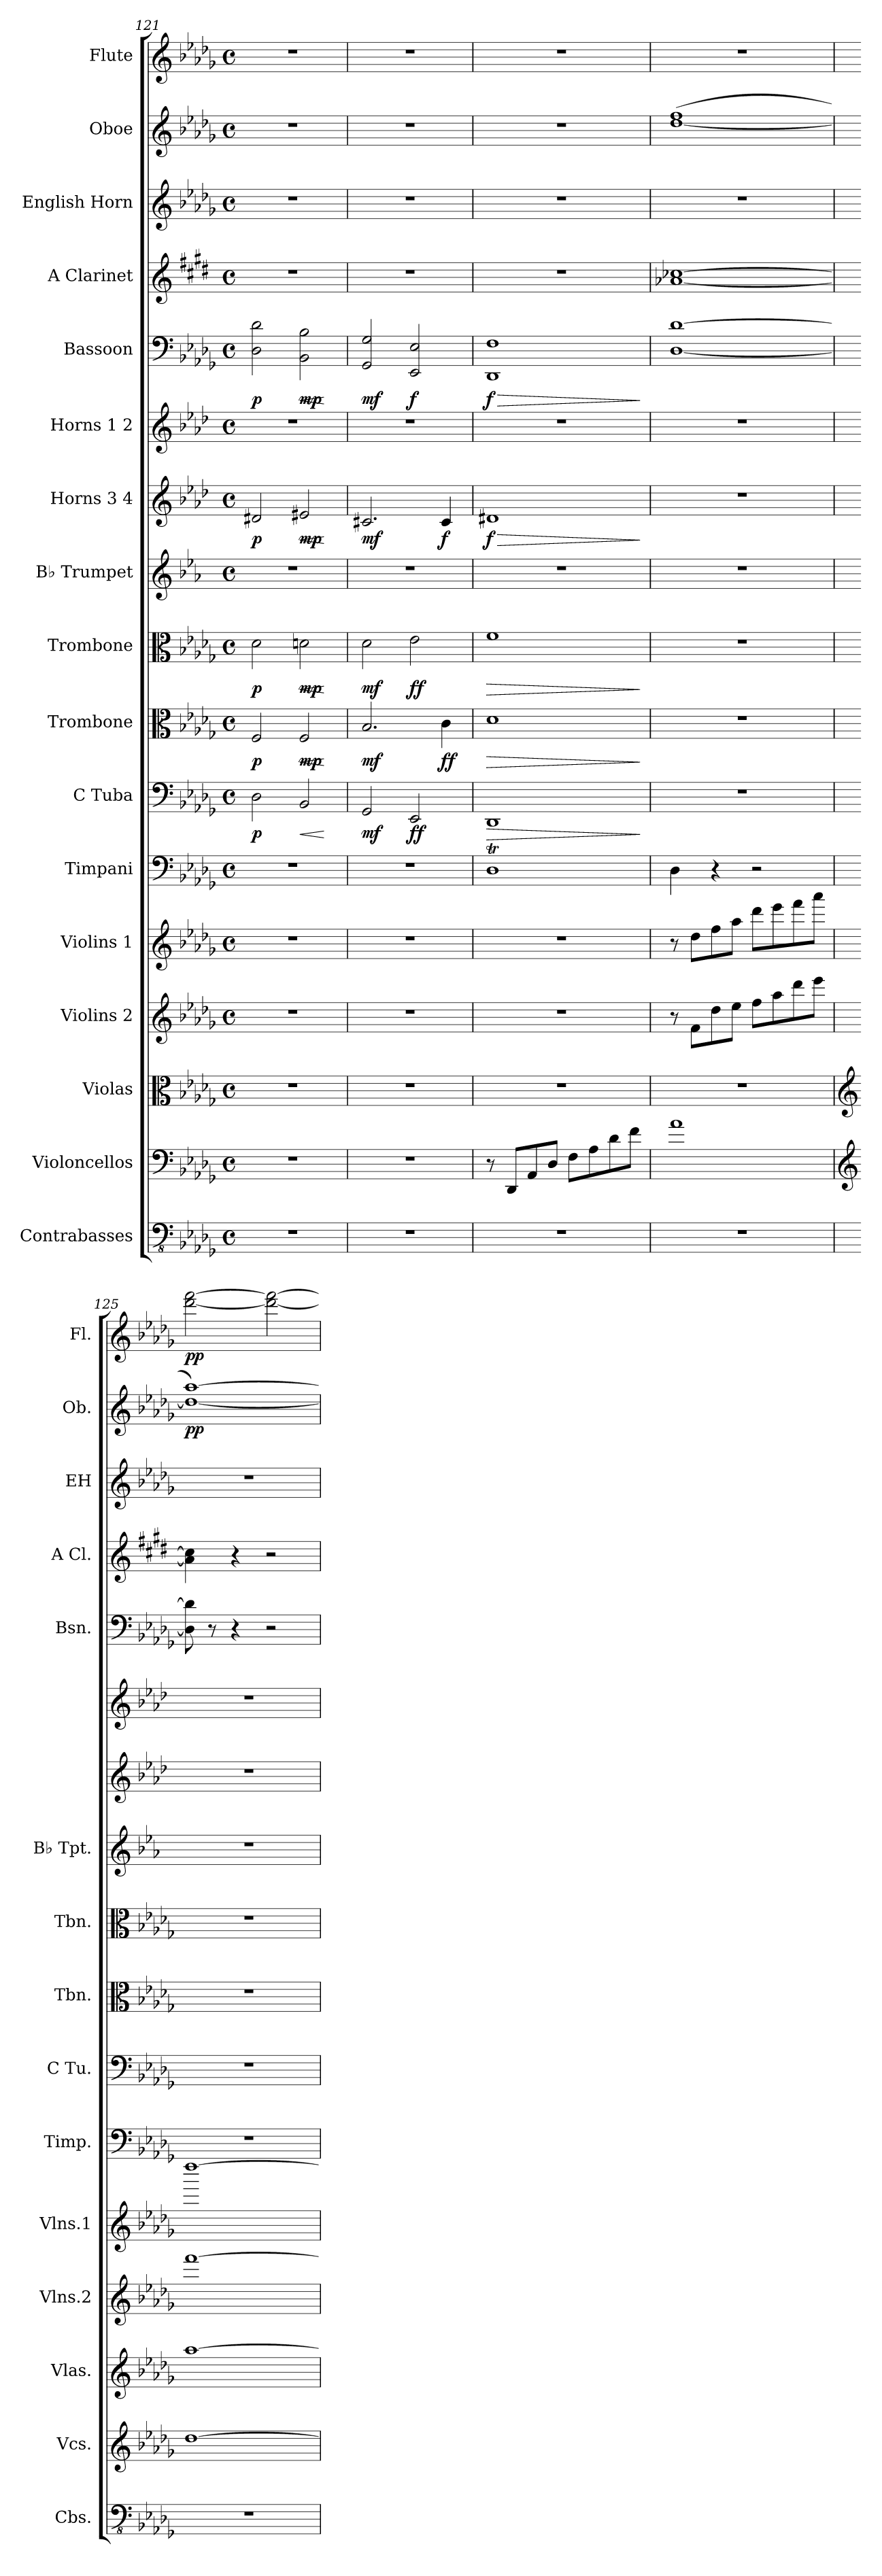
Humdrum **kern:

**kern	**kern	**kern	**kern	**kern	**kern	**kern	**dynam	**kern	**dynam	**kern	**dynam	**kern	**kern	**dynam	**kern	**kern	**dynam	**kern	**dynam	**kern	**kern	**dynam	**kern	**dynam
*part17	*part16	*part15	*part14	*part13	*part12	*part11	*part11	*part10	*part10	*part9	*part9	*part8	*part7	*part7	*part6	*part5	*part5	*part4	*part4	*part3	*part2	*part2	*part1	*part1
*staff17	*staff16	*staff15	*staff14	*staff13	*staff12	*staff11	*staff11	*staff10	*staff10	*staff9	*staff9	*staff8	*staff7	*staff7	*staff6	*staff5	*staff5	*staff4	*staff4	*staff3	*staff2	*staff2	*staff1	*staff1
*I"Contrabasses	*I"Violoncellos	*I"Violas	*I"Violins 2	*I"Violins 1	*I"Timpani	*I"C Tuba	*	*I"Trombone	*	*I"Trombone	*	*I"B♭ Trumpet	*I"Horns 3 4	*	*I"Horns 1 2	*I"Bassoon	*	*I"A Clarinet	*	*I"English Horn	*I"Oboe	*	*I"Flute	*
*I'Cbs.	*I'Vcs.	*I'Vlas.	*I'Vlns.2	*I'Vlns.1	*I'Timp.	*I'C Tu.	*	*I'Tbn.	*	*I'Tbn.	*	*I'B♭ Tpt.	*	*	*	*I'Bsn.	*	*I'A Cl.	*	*I'EH	*I'Ob.	*	*I'Fl.	*
*clefFv4	*clefF4	*clefC3	*clefG2	*clefG2	*clefF4	*clefF4	*	*clefC3	*	*clefC3	*	*clefG2	*clefG2	*	*clefG2	*clefF4	*	*clefG2	*	*clefG2	*clefG2	*	*clefG2	*
*	*	*	*	*	*	*	*	*	*	*	*	*ITrd1c2	*ITrd4c7	*	*ITrd4c7	*	*	*ITrd2c3	*	*	*	*	*	*
*k[b-e-a-d-g-]	*k[b-e-a-d-g-]	*k[b-e-a-d-g-]	*k[b-e-a-d-g-]	*k[b-e-a-d-g-]	*k[b-e-a-d-g-]	*k[b-e-a-d-g-]	*	*k[b-e-a-d-g-]	*	*k[b-e-a-d-g-]	*	*k[b-e-a-d-g-]	*k[b-e-a-d-g-]	*	*k[b-e-a-d-g-]	*k[b-e-a-d-g-]	*	*k[f#c#g#d#a#e#b#]	*	*k[b-e-a-d-g-]	*k[b-e-a-d-g-]	*	*k[b-e-a-d-g-]	*
*M4/4	*M4/4	*M4/4	*M4/4	*M4/4	*M4/4	*M4/4	*	*M4/4	*	*M4/4	*	*M4/4	*M4/4	*	*M4/4	*M4/4	*	*M4/4	*	*M4/4	*M4/4	*	*M4/4	*
*met(c)	*met(c)	*met(c)	*met(c)	*met(c)	*met(c)	*met(c)	*	*met(c)	*	*met(c)	*	*met(c)	*met(c)	*	*met(c)	*met(c)	*	*met(c)	*	*met(c)	*met(c)	*	*met(c)	*
=121	=121	=121	=121	=121	=121	=121	=121	=121	=121	=121	=121	=121	=121	=121	=121	=121	=121	=121	=121	=121	=121	=121	=121	=121
!	!	!	!	!	!	!	!LO:DY:b	!	!LO:DY:b	!	!LO:DY:b	!	!	!LO:DY:b	!	!	!LO:DY:b	!	!	!	!	!	!	!
1r	1r	1r	1r	1r	1r	2D-\	p	2F/	p	2d-\	p	1r	2G#X/	p	1r	2D-\ 2d-\	p	1r	.	1r	1r	.	1r	.
!	!	!	!	!	!	!	!LO:HP:b	!	!LO:HP:b	!	!LO:HP:b	!	!	!LO:HP:b	!	!	!LO:HP:b	!	!	!	!	!	!	!
!	!	!	!	!	!	!	!LO:DY:n=1:b	!	!	!	!	!	!	!	!	!	!	!	!	!	!	!	!	!
!	!	!	!	!	!	!	!LO:DY:n=2:b	!	!LO:DY:n=1:b	!	!LO:DY:n=1:b	!	!	!LO:DY:n=1:b	!	!	!LO:DY:n=1:b	!	!	!	!	!	!	!
.	.	.	.	.	.	2BB-/	< mp mp	2F/	< mp	2dn\	< mp	.	2A#X/	< mp	.	2BB-\ 2B-\	< mp	.	.	.	.	.	.	.
.	.	.	.	.	.	.	[	.	[	.	[	.	.	[	.	.	[	.	.	.	.	.	.	.
=122	=122	=122	=122	=122	=122	=122	=122	=122	=122	=122	=122	=122	=122	=122	=122	=122	=122	=122	=122	=122	=122	=122	=122	=122
!	!	!	!	!	!	!	!LO:DY:b	!	!LO:DY:b	!	!LO:DY:b	!	!	!LO:DY:b	!	!	!LO:DY:b	!	!	!	!	!	!	!
1r	1r	1r	1r	1r	1r	2GG-/	mf	2.B-/	mf	2d-\	mf	1r	2.F#X/	mf	1r	2GG-/ 2G-/	mf	1r	.	1r	1r	.	1r	.
!	!	!	!	!	!	!	!LO:DY:b	!	!	!	!	!	!	!	!	!	!	!	!	!	!	!	!	!
!	!	!	!	!	!	!	!LO:DY:n=1:b	!	!	!	!LO:DY:b	!	!	!	!	!	!	!	!	!	!	!	!	!
!	!	!	!	!	!	!	!	!	!	!	!LO:DY:n=1:b	!	!	!	!	!	!LO:DY:b	!	!	!	!	!	!	!
.	.	.	.	.	.	2EE-/	f f	.	.	2e-\	f f	.	.	.	.	2EE-/ 2E-/	f	.	.	.	.	.	.	.
!	!	!	!	!	!	!	!	!	!LO:DY:b	!	!	!	!	!	!	!	!	!	!	!	!	!	!	!
!	!	!	!	!	!	!	!	!	!LO:DY:n=1:b	!	!	!	!	!LO:DY:b	!	!	!	!	!	!	!	!	!	!
.	.	.	.	.	.	.	.	4c\	f f	.	.	.	4F#/	f	.	.	.	.	.	.	.	.	.	.
=123	=123	=123	=123	=123	=123	=123	=123	=123	=123	=123	=123	=123	=123	=123	=123	=123	=123	=123	=123	=123	=123	=123	=123	=123
!	!	!	!	!	!	!	!LO:HP:b	!	!LO:HP:b	!	!LO:HP:b	!	!	!LO:HP:b	!	!	!LO:HP:b	!	!	!	!	!	!	!
!	!	!	!	!	!	!	!	!	!	!	!	!	!	!LO:DY:n=1:b	!	!	!LO:DY:n=1:b	!	!	!	!	!	!	!
1r	8r	1r	1r	1r	1D-T	1DD-	>	1d-	>	1f	>	1r	1G#X	> f	1r	1DD- 1F	> f	1r	.	1r	1r	.	1r	.
.	8DD-/L	.	.	.	.	.	.	.	.	.	.	.	.	.	.	.	.	.	.	.	.	.	.	.
.	8AA-/	.	.	.	.	.	.	.	.	.	.	.	.	.	.	.	.	.	.	.	.	.	.	.
.	8D-/J	.	.	.	.	.	.	.	.	.	.	.	.	.	.	.	.	.	.	.	.	.	.	.
.	8F\L	.	.	.	.	.	.	.	.	.	.	.	.	.	.	.	.	.	.	.	.	.	.	.
.	8A-\	.	.	.	.	.	.	.	.	.	.	.	.	.	.	.	.	.	.	.	.	.	.	.
.	8d-\	.	.	.	.	.	.	.	.	.	.	.	.	.	.	.	.	.	.	.	.	.	.	.
.	8f\J	.	.	.	.	.	.	.	.	.	.	.	.	.	.	.	.	.	.	.	.	.	.	.
.	.	.	.	.	.	.	]	.	]	.	]	.	.	]	.	.	]	.	.	.	.	.	.	.
=124	=124	=124	=124	=124	=124	=124	=124	=124	=124	=124	=124	=124	=124	=124	=124	=124	=124	=124	=124	=124	=124	=124	=124	=124
!	!	!	!	!	!	!	!	!	!	!	!	!	!	!	!	!	!LO:DY:b	!	!	!	!	!	!	!
!	!	!	!	!	!	!	!	!	!	!	!	!	!	!	!	!	!LO:DY:n=1:b	!	!LO:DY:b	!	!	!	!	!
!	!	!	!	!	!	!	!	!	!	!	!	!	!	!	!	!	!	!	!LO:DY:n=1:b	!	!	!LO:DY:b	!	!
!	!	!	!	!	!	!	!	!	!	!	!	!	!	!	!	!	!	!	!	!	!	!LO:DY:n=1:b	!	!
1r	1a-	1r	8r	8r	4D-\	1r	.	1r	.	1r	.	1r	1r	.	1r	[1D- [1d-	p other-dynamics	[1fn [1a-X	p other-dynamics	1r	(>[1dd- 1ff	p other-dynamics	1r	.
.	.	.	8f\L	8dd-\L	.	.	.	.	.	.	.	.	.	.	.	.	.	.	.	.	.	.	.	.
.	.	.	8dd-\	8ff\	4r	.	.	.	.	.	.	.	.	.	.	.	.	.	.	.	.	.	.	.
.	.	.	8ee-\J	8aa-\J	.	.	.	.	.	.	.	.	.	.	.	.	.	.	.	.	.	.	.	.
.	.	.	8ff\L	8ddd-\L	2r	.	.	.	.	.	.	.	.	.	.	.	.	.	.	.	.	.	.	.
.	.	.	8aa-\	8eee-\	.	.	.	.	.	.	.	.	.	.	.	.	.	.	.	.	.	.	.	.
.	.	.	8ddd-\	8fff\	.	.	.	.	.	.	.	.	.	.	.	.	.	.	.	.	.	.	.	.
.	.	.	8eee-\J	8aaa-\J	.	.	.	.	.	.	.	.	.	.	.	.	.	.	.	.	.	.	.	.
!!LO:PB:g=z
=125	=125	=125	=125	=125	=125	=125	=125	=125	=125	=125	=125	=125	=125	=125	=125	=125	=125	=125	=125	=125	=125	=125	=125	=125
*	*clefG2	*clefG2	*	*	*	*	*	*	*	*	*	*	*	*	*	*	*	*	*	*	*	*	*	*
!	!	!	!	!	!	!	!	!	!	!	!	!	!	!	!	!	!	!	!	!	!	!LO:DY:b	!	!LO:DY:b
1r	[1dd-	[1aa-	[1fff	[1dddd-	1r	1r	.	1r	.	1r	.	1r	1r	.	1r	8D-\] 8d-\]	.	4f\] 4a-\]	.	1r	1dd-_ [1aa-)	pp	[2ddd-\ [2fff\	pp
.	.	.	.	.	.	.	.	.	.	.	.	.	.	.	.	8r	.	.	.	.	.	.	.	.
.	.	.	.	.	.	.	.	.	.	.	.	.	.	.	.	4r	.	4r	.	.	.	.	.	.
.	.	.	.	.	.	.	.	.	.	.	.	.	.	.	.	2r	.	2r	.	.	.	.	2ddd-\_ 2fff\_	.
=	=	=	=	=	=	=	=	=	=	=	=	=	=	=	=	=	=	=	=	=	=	=	=	=
*-	*-	*-	*-	*-	*-	*-	*-	*-	*-	*-	*-	*-	*-	*-	*-	*-	*-	*-	*-	*-	*-	*-	*-	*-
